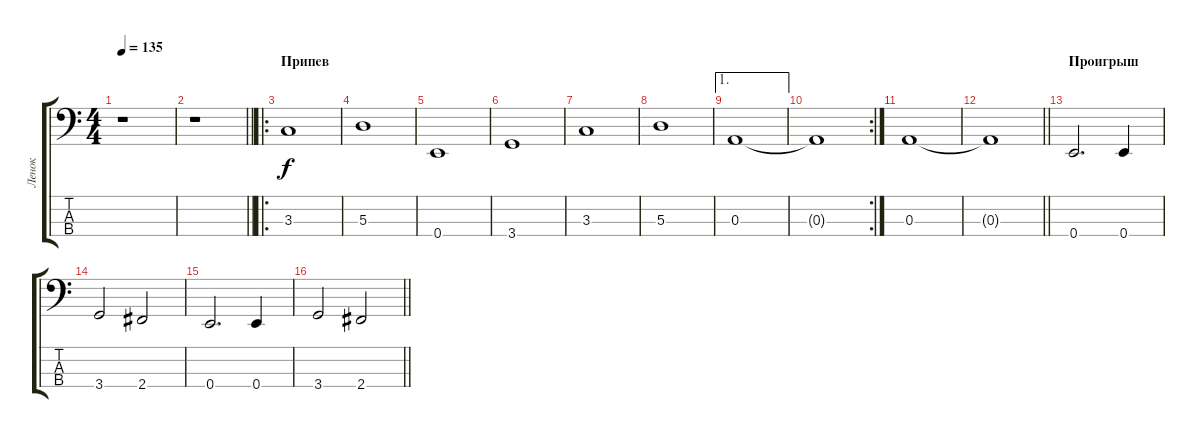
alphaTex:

\track ("Ленок" "Ленок") {instrument electricbassfinger}
\staff {score tabs}
\tuning (G2 D2 A1 E1) {hide}
\ts (4 4)
\tempo 135
\clef f4
\ks c
r.1{dy f} |
\barLineRight lightlight
r.1 |
\ro
\section ("" "Припев")
3.3.1 |
5.3.1 |
0.4.1 |
3.4.1 |
3.3.1 |
5.3.1 |
\ae 1
0.3.1 |
\rc 2
0.3{t}.1 |
0.3.1 |
\barLineRight lightlight
0.3{t}.1 |
\section ("" "Проигрыш")
0.4.2{d} 0.4.4 |
3.4.2 2.4.2 |
0.4.2{d} 0.4.4 |
\barLineRight lightlight
3.4.2 2.4.2
